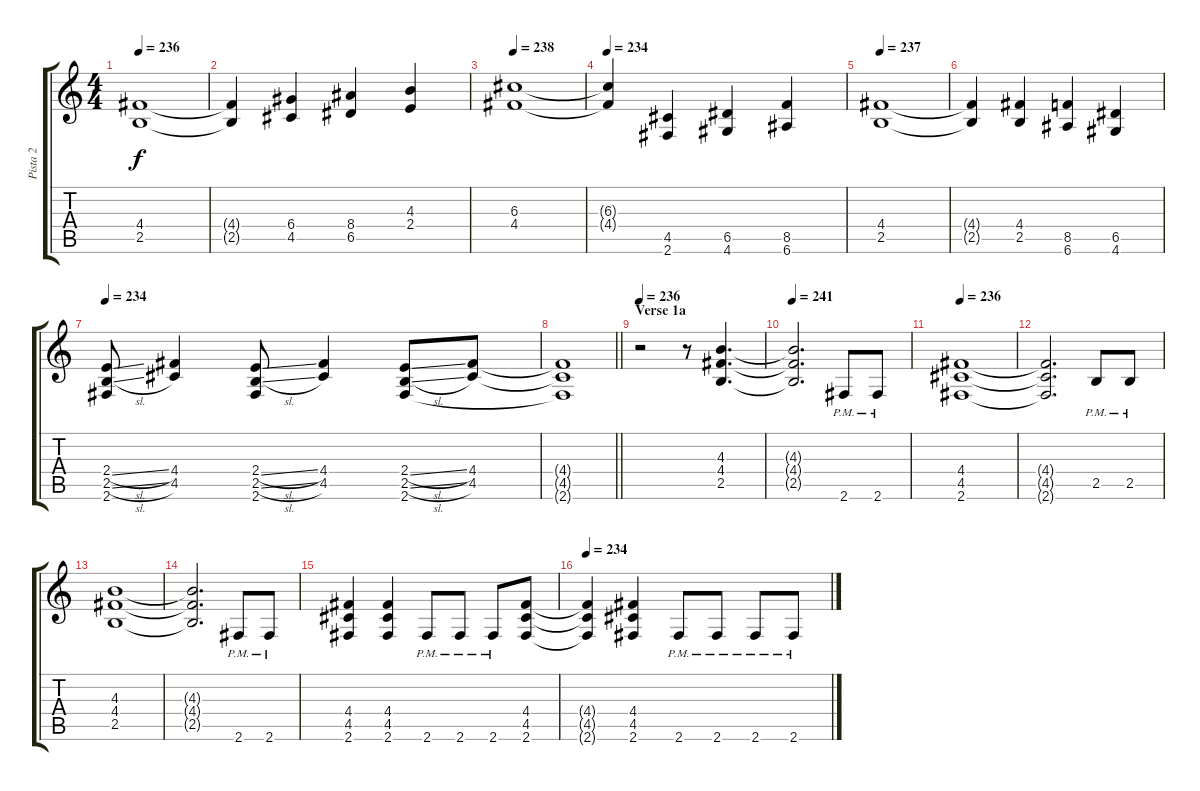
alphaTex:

\track ("Pista 2" "Pista 2") {instrument overdrivenguitar}
\staff {score tabs}
\tuning (E4 B3 G3 D3 A2 E2) {hide}
\ts (4 4)
\tempo 236
\clef g2
\ks c
(4.4 2.5).1{dy f} |
(4.4{t} 2.5{t}).4 (6.4 4.5).4 (8.4 6.5).4 (4.3 2.4).4 |
\tempo 238
(6.3 4.4).1 |
\tempo 234
(6.3{t} 4.4{t}).4 (4.5 2.6).4 (6.5 4.6).4 (8.5 6.6).4 |
\tempo 237
(4.4 2.5).1 |
(4.4{t} 2.5{t}).4 (4.4 2.5).4 (8.5 6.6).4 (6.5 4.6).4 |
\tempo 234
(2.4{sl} 2.5{sl} 2.6).8 (4.4 4.5).4 (2.4{sl} 2.5{sl} 2.6).8 (4.4 4.5).4 (2.4{sl} 2.5{sl} 2.6).8 (4.4 4.5).8 |
\barLineRight lightlight
(4.4{t} 4.5{t} 2.6{t}).1 |
\section ("" "Verse 1a")
\tempo 236
r.2 r.8 (4.3 4.4 2.5).4{d} |
\tempo 241
(4.3{t} 4.4{t} 2.5{t}).2{d} 2.6{pm}.8 2.6{pm}.8 |
\tempo 236
(4.4 4.5 2.6).1 |
(4.4{t} 4.5{t} 2.6{t}).2{d} 2.5{pm}.8 2.5{pm}.8 |
(4.3 4.4 2.5).1 |
(4.3{t} 4.4{t} 2.5{t}).2{d} 2.6{pm}.8 2.6{pm}.8 |
(4.4 4.5 2.6).4 (4.4 4.5 2.6).4 2.6{pm}.8 2.6{pm}.8 2.6{pm}.8 (4.4 4.5 2.6).8 |
\tempo 234
(4.4{t} 4.5{t} 2.6{t}).4 (4.4 4.5 2.6).4 2.6{pm}.8 2.6{pm}.8 2.6{pm}.8 2.6{pm}.8
